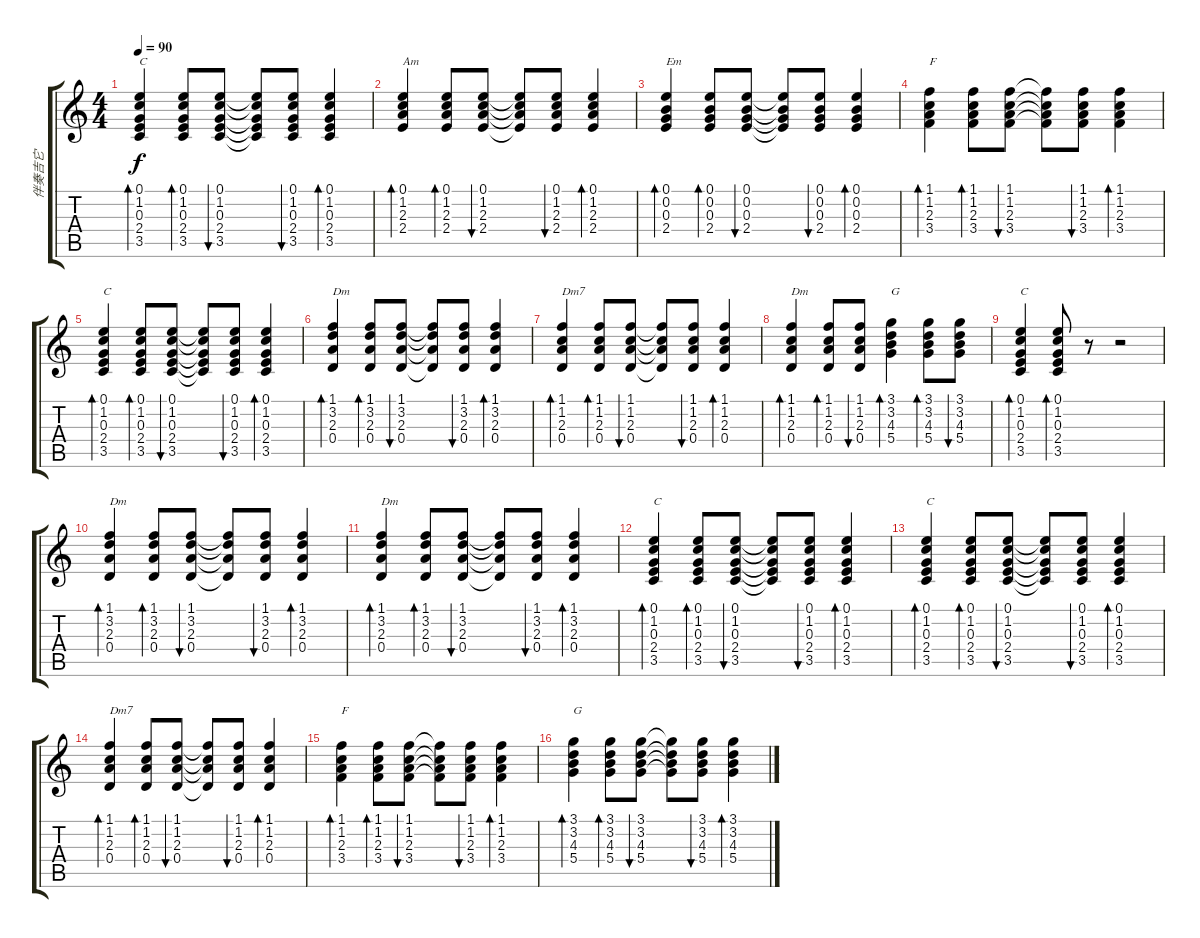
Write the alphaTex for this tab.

\track ("伴奏吉它" "伴奏吉它") {instrument acousticguitarsteel}
\staff {score tabs}
\tuning (E4 B3 G3 D3 A2 E2) {hide}
\ts (4 4)
\tempo 90
\clef g2
\ks c
(0.1 1.2 0.3 2.4 3.5).4{bd 60 txt "C" dy f} (0.1 1.2 0.3 2.4 3.5).8{bd 60} (0.1 1.2 0.3 2.4 3.5).8{bu 60} (0.1{t} 1.2{t} 0.3{t} 2.4{t} 3.5{t}).8 (0.1 1.2 0.3 2.4 3.5).8{bu 60} (0.1 1.2 0.3 2.4 3.5).4{bd 60} |
(0.1 1.2 2.3 2.4).4{bd 60 txt "Am"} (0.1 1.2 2.3 2.4).8{bd 60} (0.1 1.2 2.3 2.4).8{bu 60} (0.1{t} 1.2{t} 2.3{t} 2.4{t}).8 (0.1 1.2 2.3 2.4).8{bu 60} (0.1 1.2 2.3 2.4).4{bd 60} |
(0.1 0.2 0.3 2.4).4{bd 60 txt "Em"} (0.1 0.2 0.3 2.4).8{bd 60} (0.1 0.2 0.3 2.4).8{bu 60} (0.1{t} 0.2{t} 0.3{t} 2.4{t}).8 (0.1 0.2 0.3 2.4).8{bu 60} (0.1 0.2 0.3 2.4).4{bd 60} |
(1.1 1.2 2.3 3.4).4{bd 60 txt "F"} (1.1 1.2 2.3 3.4).8{bd 60} (1.1 1.2 2.3 3.4).8{bu 60} (1.1{t} 1.2{t} 2.3{t} 3.4{t}).8 (1.1 1.2 2.3 3.4).8{bu 60} (1.1 1.2 2.3 3.4).4{bd 60} |
(0.1 1.2 0.3 2.4 3.5).4{bd 60 txt "C"} (0.1 1.2 0.3 2.4 3.5).8{bd 60} (0.1 1.2 0.3 2.4 3.5).8{bu 60} (0.1{t} 1.2{t} 0.3{t} 2.4{t} 3.5{t}).8 (0.1 1.2 0.3 2.4 3.5).8{bu 60} (0.1 1.2 0.3 2.4 3.5).4{bd 60} |
(1.1 3.2 2.3 0.4).4{bd 60 txt "Dm"} (1.1 3.2 2.3 0.4).8{bd 60} (1.1 3.2 2.3 0.4).8{bu 120} (1.1{t} 3.2{t} 2.3{t} 0.4{t}).8 (1.1 3.2 2.3 0.4).8{bu 120} (1.1 3.2 2.3 0.4).4{bd 60} |
(1.1 1.2 2.3 0.4).4{bd 60 txt "Dm7"} (1.1 1.2 2.3 0.4).8{bd 60} (1.1 1.2 2.3 0.4).8{bu 120} (1.1{t} 1.2{t} 2.3{t} 0.4{t}).8 (1.1 1.2 2.3 0.4).8{bu 60} (1.1 1.2 2.3 0.4).4{bd 60} |
(1.1 1.2 2.3 0.4).4{bd 60 txt "Dm"} (1.1 1.2 2.3 0.4).8{bd 60} (1.1 1.2 2.3 0.4).8{bu 60} (3.1 3.2 4.3 5.4).4{bd 60 txt "G"} (3.1 3.2 4.3 5.4).8{bd 60} (3.1 3.2 4.3 5.4).8{bu 60} |
(0.1 1.2 0.3 2.4 3.5).4{bd 60 txt "C"} (0.1 1.2 0.3 2.4 3.5).8{bd 60} r.8 r.2 |
(1.1 3.2 2.3 0.4).4{bd 60 txt "Dm"} (1.1 3.2 2.3 0.4).8{bd 60} (1.1 3.2 2.3 0.4).8{bu 120} (1.1{t} 3.2{t} 2.3{t} 0.4{t}).8 (1.1 3.2 2.3 0.4).8{bu 120} (1.1 3.2 2.3 0.4).4{bd 60} |
(1.1 3.2 2.3 0.4).4{bd 60 txt "Dm"} (1.1 3.2 2.3 0.4).8{bd 60} (1.1 3.2 2.3 0.4).8{bu 120} (1.1{t} 3.2{t} 2.3{t} 0.4{t}).8 (1.1 3.2 2.3 0.4).8{bu 120} (1.1 3.2 2.3 0.4).4{bd 60} |
(0.1 1.2 0.3 2.4 3.5).4{bd 60 txt "C"} (0.1 1.2 0.3 2.4 3.5).8{bd 60} (0.1 1.2 0.3 2.4 3.5).8{bu 60} (0.1{t} 1.2{t} 0.3{t} 2.4{t} 3.5{t}).8 (0.1 1.2 0.3 2.4 3.5).8{bu 60} (0.1 1.2 0.3 2.4 3.5).4{bd 60} |
(0.1 1.2 0.3 2.4 3.5).4{bd 60 txt "C"} (0.1 1.2 0.3 2.4 3.5).8{bd 60} (0.1 1.2 0.3 2.4 3.5).8{bu 60} (0.1{t} 1.2{t} 0.3{t} 2.4{t} 3.5{t}).8 (0.1 1.2 0.3 2.4 3.5).8{bu 60} (0.1 1.2 0.3 2.4 3.5).4{bd 60} |
(1.1 1.2 2.3 0.4).4{bd 60 txt "Dm7"} (1.1 1.2 2.3 0.4).8{bd 60} (1.1 1.2 2.3 0.4).8{bu 120} (1.1{t} 1.2{t} 2.3{t} 0.4{t}).8 (1.1 1.2 2.3 0.4).8{bu 120} (1.1 1.2 2.3 0.4).4{bd 60} |
(1.1 1.2 2.3 3.4).4{bd 60 txt "F"} (1.1 1.2 2.3 3.4).8{bd 60} (1.1 1.2 2.3 3.4).8{bu 60} (1.1{t} 1.2{t} 2.3{t} 3.4{t}).8 (1.1 1.2 2.3 3.4).8{bu 60} (1.1 1.2 2.3 3.4).4{bd 60} |
(3.1 3.2 4.3 5.4).4{bd 60 txt "G"} (3.1 3.2 4.3 5.4).8{bd 60} (3.1 3.2 4.3 5.4).8{bu 60} (3.1{t} 3.2{t} 4.3{t} 5.4{t}).8 (3.1 3.2 4.3 5.4).8{bu 60} (3.1 3.2 4.3 5.4).4{bd 60}
